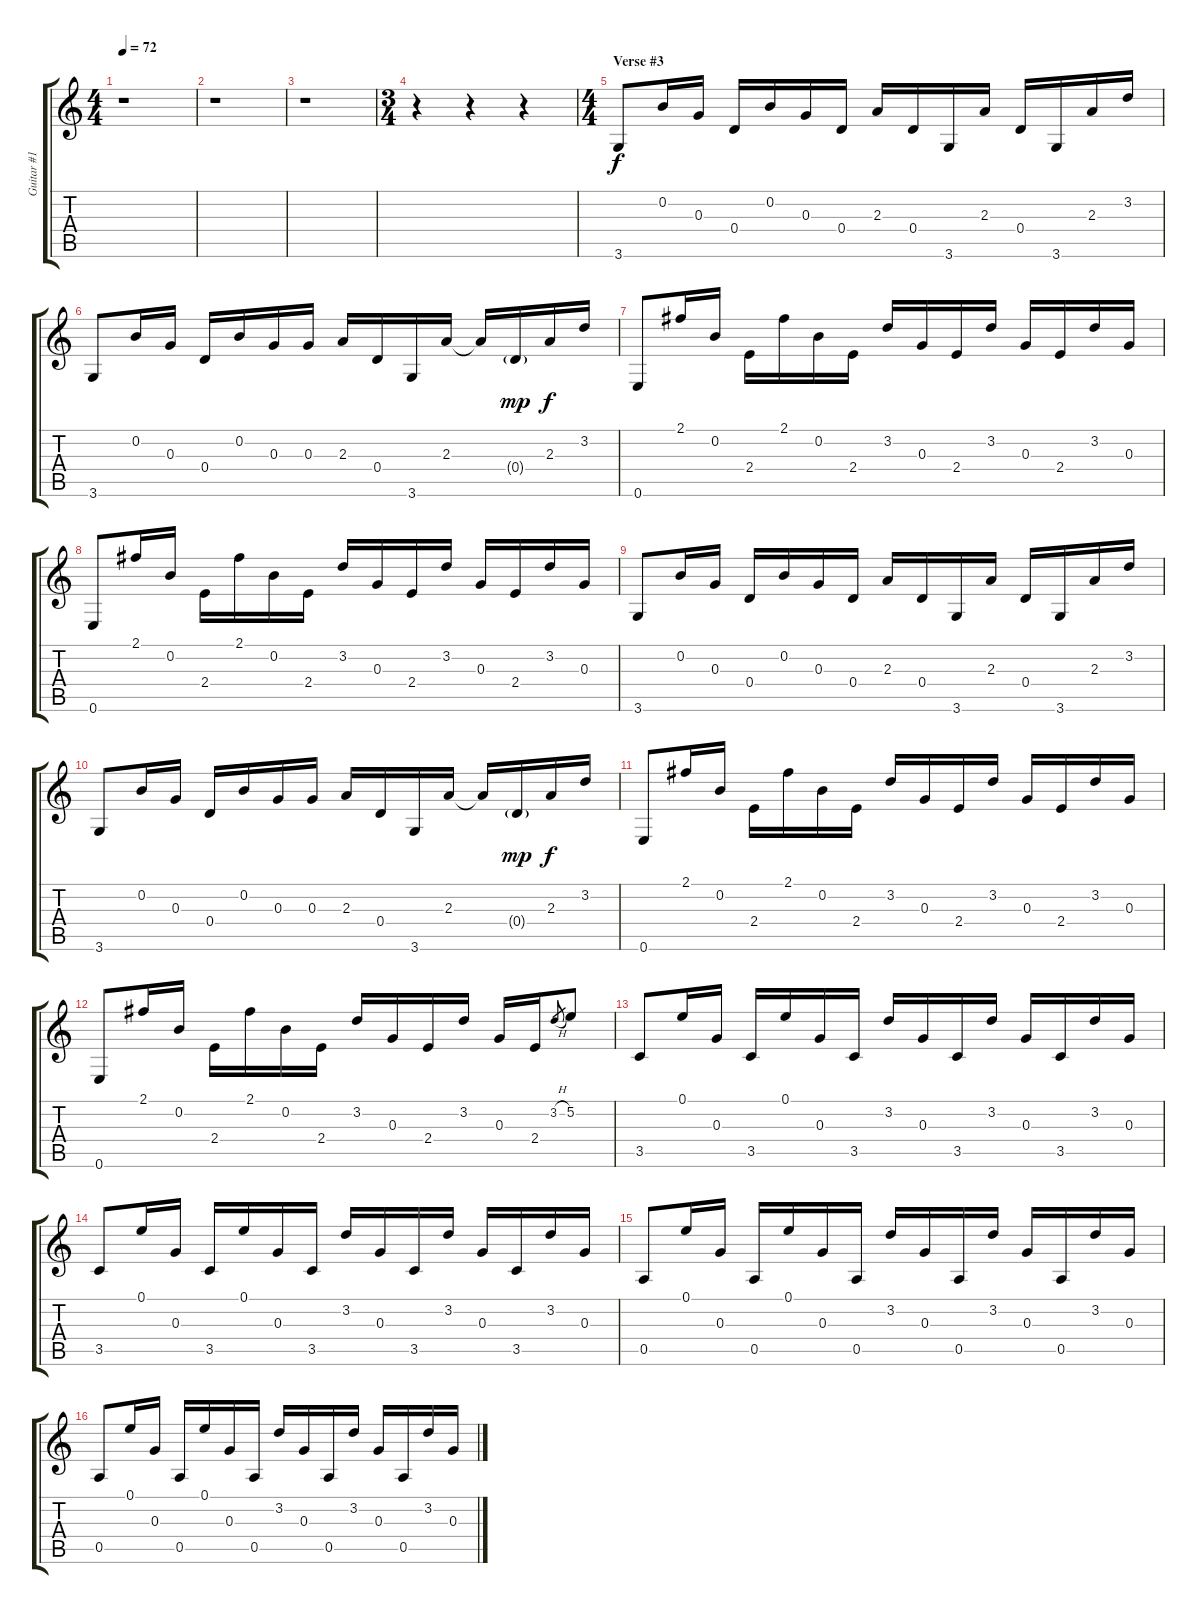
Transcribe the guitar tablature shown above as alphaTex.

\track ("Guitar #1" "Guitar #1") {instrument acousticguitarnylon}
\staff {score tabs}
\tuning (E4 B3 G3 D3 A2 E2) {hide}
\ts (4 4)
\tempo 72
\clef g2
\ks c
r.1{dy f} |
r.1 |
r.1 |
\ts (3 4)
r.4 r.4 r.4 |
\ts (4 4)
\section ("" "Verse #3")
3.6.8 0.2.16 0.3.16 0.4.16 0.2.16 0.3.16 0.4.16 2.3.16 0.4.16 3.6.16 2.3.16 0.4.16 3.6.16 2.3.16 3.2.16 |
3.6.8 0.2.16 0.3.16 0.4.16 0.2.16 0.3.16 0.3.16 2.3.16 0.4.16 3.6.16 2.3.16 2.3{t}.16 0.4{g}.16{dy mp} 2.3.16{dy f} 3.2.16 |
0.6.8 2.1.16 0.2.16 2.4.16 2.1.16 0.2.16 2.4.16 3.2.16 0.3.16 2.4.16 3.2.16 0.3.16 2.4.16 3.2.16 0.3.16 |
0.6.8 2.1.16 0.2.16 2.4.16 2.1.16 0.2.16 2.4.16 3.2.16 0.3.16 2.4.16 3.2.16 0.3.16 2.4.16 3.2.16 0.3.16 |
3.6.8 0.2.16 0.3.16 0.4.16 0.2.16 0.3.16 0.4.16 2.3.16 0.4.16 3.6.16 2.3.16 0.4.16 3.6.16 2.3.16 3.2.16 |
3.6.8 0.2.16 0.3.16 0.4.16 0.2.16 0.3.16 0.3.16 2.3.16 0.4.16 3.6.16 2.3.16 2.3{t}.16 0.4{g}.16{dy mp} 2.3.16{dy f} 3.2.16 |
0.6.8 2.1.16 0.2.16 2.4.16 2.1.16 0.2.16 2.4.16 3.2.16 0.3.16 2.4.16 3.2.16 0.3.16 2.4.16 3.2.16 0.3.16 |
0.6.8 2.1.16 0.2.16 2.4.16 2.1.16 0.2.16 2.4.16 3.2.16 0.3.16 2.4.16 3.2.16 0.3.16 2.4.16 3.2{h}.8{gr} 5.2.8 |
3.5.8 0.1.16 0.3.16 3.5.16 0.1.16 0.3.16 3.5.16 3.2.16 0.3.16 3.5.16 3.2.16 0.3.16 3.5.16 3.2.16 0.3.16 |
3.5.8 0.1.16 0.3.16 3.5.16 0.1.16 0.3.16 3.5.16 3.2.16 0.3.16 3.5.16 3.2.16 0.3.16 3.5.16 3.2.16 0.3.16 |
0.5.8 0.1.16 0.3.16 0.5.16 0.1.16 0.3.16 0.5.16 3.2.16 0.3.16 0.5.16 3.2.16 0.3.16 0.5.16 3.2.16 0.3.16 |
0.5.8 0.1.16 0.3.16 0.5.16 0.1.16 0.3.16 0.5.16 3.2.16 0.3.16 0.5.16 3.2.16 0.3.16 0.5.16 3.2.16 0.3.16
